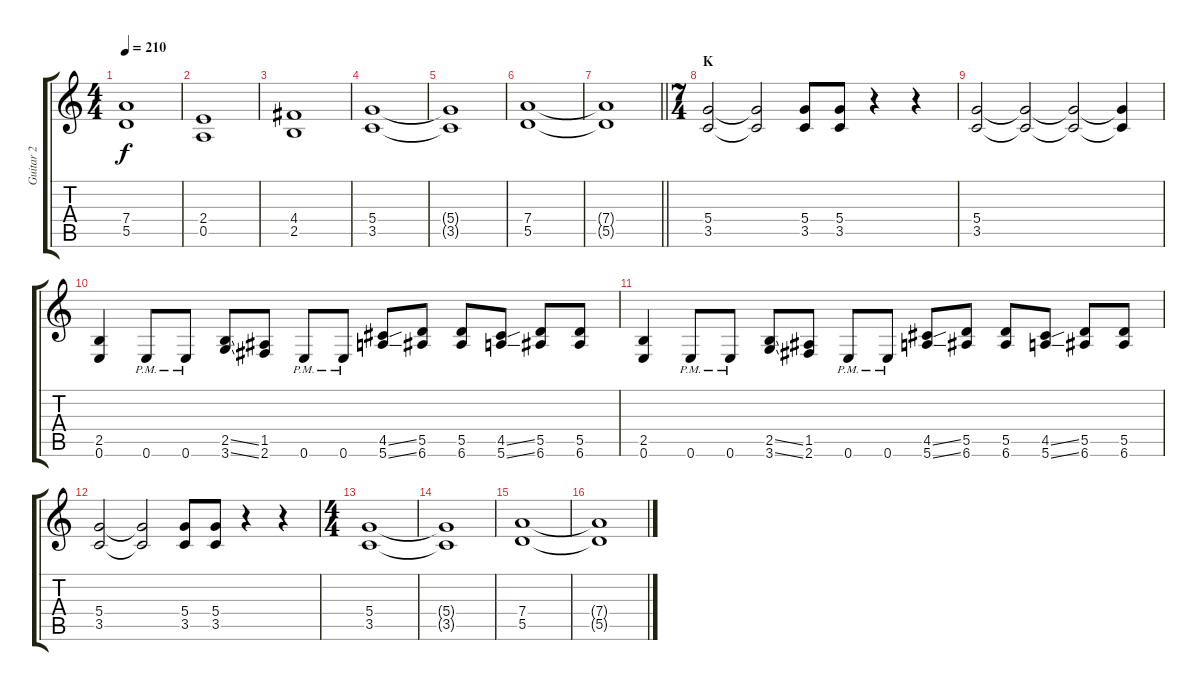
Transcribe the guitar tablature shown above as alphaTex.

\track ("Guitar 2" "Guitar 2") {instrument distortionguitar}
\staff {score tabs}
\tuning (E4 B3 G3 D3 A2 E2) {hide}
\ts (4 4)
\tempo 210
\clef g2
\ks c
(7.4 5.5).1{dy f} |
(2.4 0.5).1 |
(4.4 2.5).1 |
(5.4 3.5).1 |
(5.4{t} 3.5{t}).1 |
(7.4 5.5).1 |
\barLineRight lightlight
(7.4{t} 5.5{t}).1{instrument overdrivenguitar} |
\ts (7 4)
\section ("" "K")
(5.4 3.5).2 (5.4{t} 3.5{t}).2 (5.4 3.5).8 (5.4 3.5).8 r.4 r.4 |
(5.4 3.5).2 (5.4{t} 3.5{t}).2 (5.4{t} 3.5{t}).2 (5.4{t} 3.5{t}).4 |
(2.5 0.6).4 0.6{pm}.8 0.6{pm}.8 (2.5{ss} 3.6{ss}).8 (1.5 2.6).8 0.6{pm}.8 0.6{pm}.8 (4.5{ss} 5.6{ss}).8 (5.5 6.6).8 (5.5 6.6).8 (4.5{ss} 5.6{ss}).8 (5.5 6.6).8 (5.5 6.6).8 |
(2.5 0.6).4 0.6{pm}.8 0.6{pm}.8 (2.5{ss} 3.6{ss}).8 (1.5 2.6).8 0.6{pm}.8 0.6{pm}.8 (4.5{ss} 5.6{ss}).8 (5.5 6.6).8 (5.5 6.6).8 (4.5{ss} 5.6{ss}).8 (5.5 6.6).8 (5.5 6.6).8 |
(5.4 3.5).2 (5.4{t} 3.5{t}).2 (5.4 3.5).8 (5.4 3.5).8 r.4 r.4 |
\ts (4 4)
(5.4 3.5).1 |
(5.4{t} 3.5{t}).1 |
(7.4 5.5).1 |
(7.4{t} 5.5{t}).1
